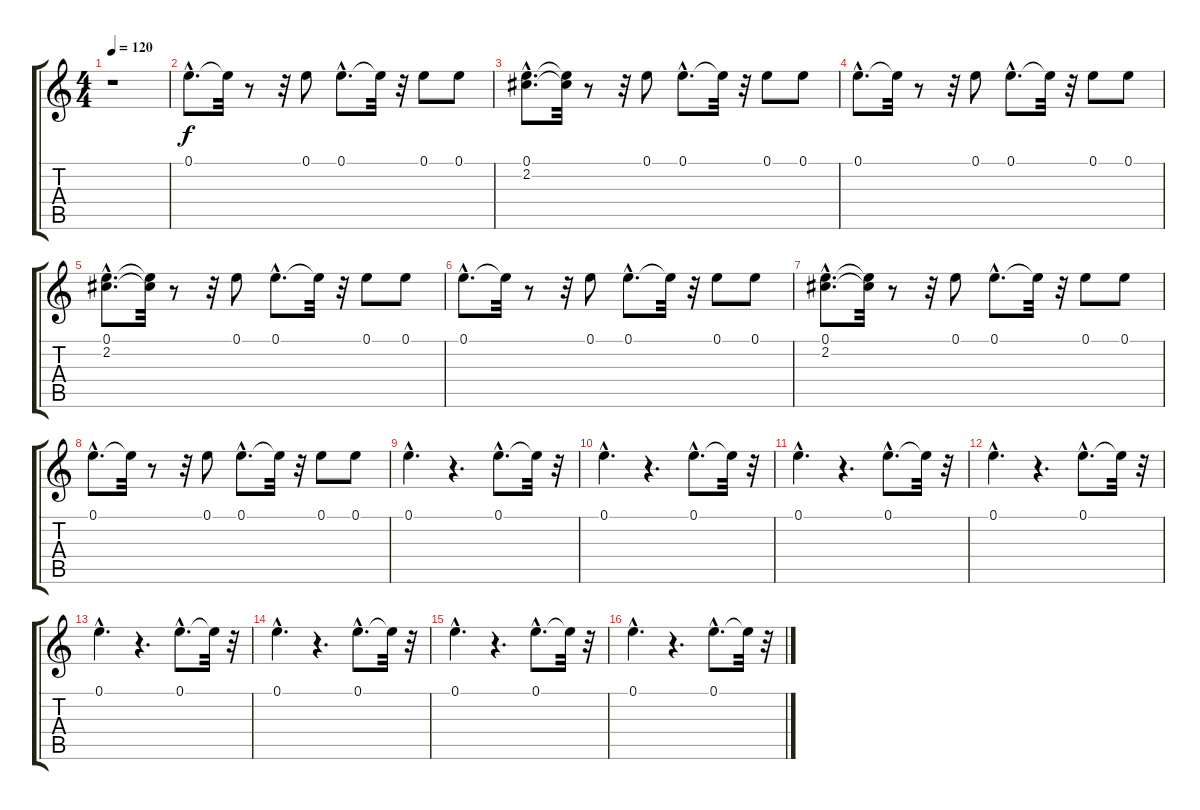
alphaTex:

\track "" {instrument acousticguitarnylon}
\staff {score tabs}
\tuning (E4 B3 G3 D3 A2 E2) {hide}
\ts (4 4)
\tempo 120
\tempo 100
\tempo 120
\clef g2
\ks c
r.1{dy f instrument acousticguitarnylon} |
0.1{hac}.8{d} 0.1{t}.32 r.8 r.32 0.1.8 0.1{hac}.8{d} 0.1{t}.32 r.32 0.1.8 0.1.8 |
(0.1{hac} 2.2{hac}).8{d} (0.1{t} 2.2{t}).32 r.8 r.32 0.1.8 0.1{hac}.8{d} 0.1{t}.32 r.32 0.1.8 0.1.8 |
0.1{hac}.8{d} 0.1{t}.32 r.8 r.32 0.1.8 0.1{hac}.8{d} 0.1{t}.32 r.32 0.1.8 0.1.8 |
(0.1{hac} 2.2{hac}).8{d} (0.1{t} 2.2{t}).32 r.8 r.32 0.1.8 0.1{hac}.8{d} 0.1{t}.32 r.32 0.1.8 0.1.8 |
0.1{hac}.8{d} 0.1{t}.32 r.8 r.32 0.1.8 0.1{hac}.8{d} 0.1{t}.32 r.32 0.1.8 0.1.8 |
(0.1{hac} 2.2{hac}).8{d} (0.1{t} 2.2{t}).32 r.8 r.32 0.1.8 0.1{hac}.8{d} 0.1{t}.32 r.32 0.1.8 0.1.8 |
0.1{hac}.8{d} 0.1{t}.32 r.8 r.32 0.1.8 0.1{hac}.8{d} 0.1{t}.32 r.32 0.1.8 0.1.8 |
0.1{hac}.4{d} r.4{d} 0.1{hac}.8{d} 0.1{t}.32 r.32 |
0.1{hac}.4{d} r.4{d} 0.1{hac}.8{d} 0.1{t}.32 r.32 |
0.1{hac}.4{d} r.4{d} 0.1{hac}.8{d} 0.1{t}.32 r.32 |
0.1{hac}.4{d} r.4{d} 0.1{hac}.8{d} 0.1{t}.32 r.32 |
0.1{hac}.4{d} r.4{d} 0.1{hac}.8{d} 0.1{t}.32 r.32 |
0.1{hac}.4{d} r.4{d} 0.1{hac}.8{d} 0.1{t}.32 r.32 |
0.1{hac}.4{d} r.4{d} 0.1{hac}.8{d} 0.1{t}.32 r.32 |
0.1{hac}.4{d} r.4{d} 0.1{hac}.8{d} 0.1{t}.32 r.32
